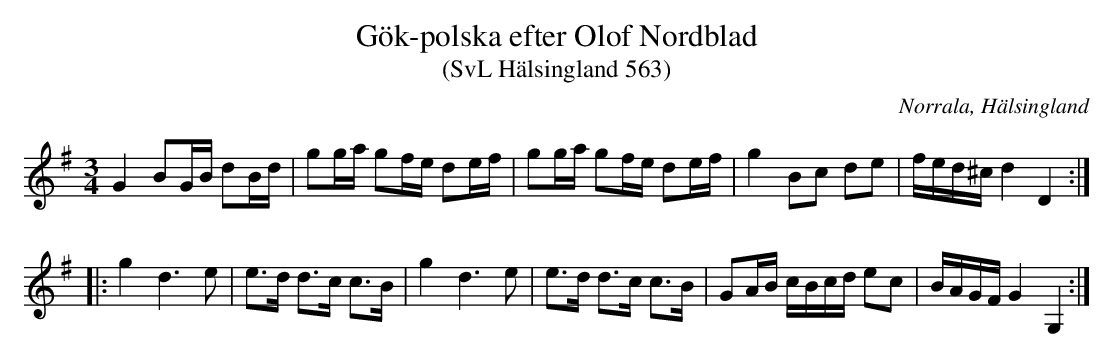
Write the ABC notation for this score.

X:1
T:Gök-polska efter Olof Nordblad
T:(SvL Hälsingland 563)
O:Norrala, Hälsingland
M:3/4
L:1/8
K:G
G2 BG/B/ dB/d/|gg/a/ gf/e/ de/f/|gg/a/ gf/e/ de/f/|g2 Bc de|f/e/d/^c/ d2 D2:|
|:g2 d3 e|e>d d>c c>B|g2 d3 e|e>d d>c c>B|GA/B/ c/B/c/d/ ec|B/A/G/F/ G2 G,2:|
